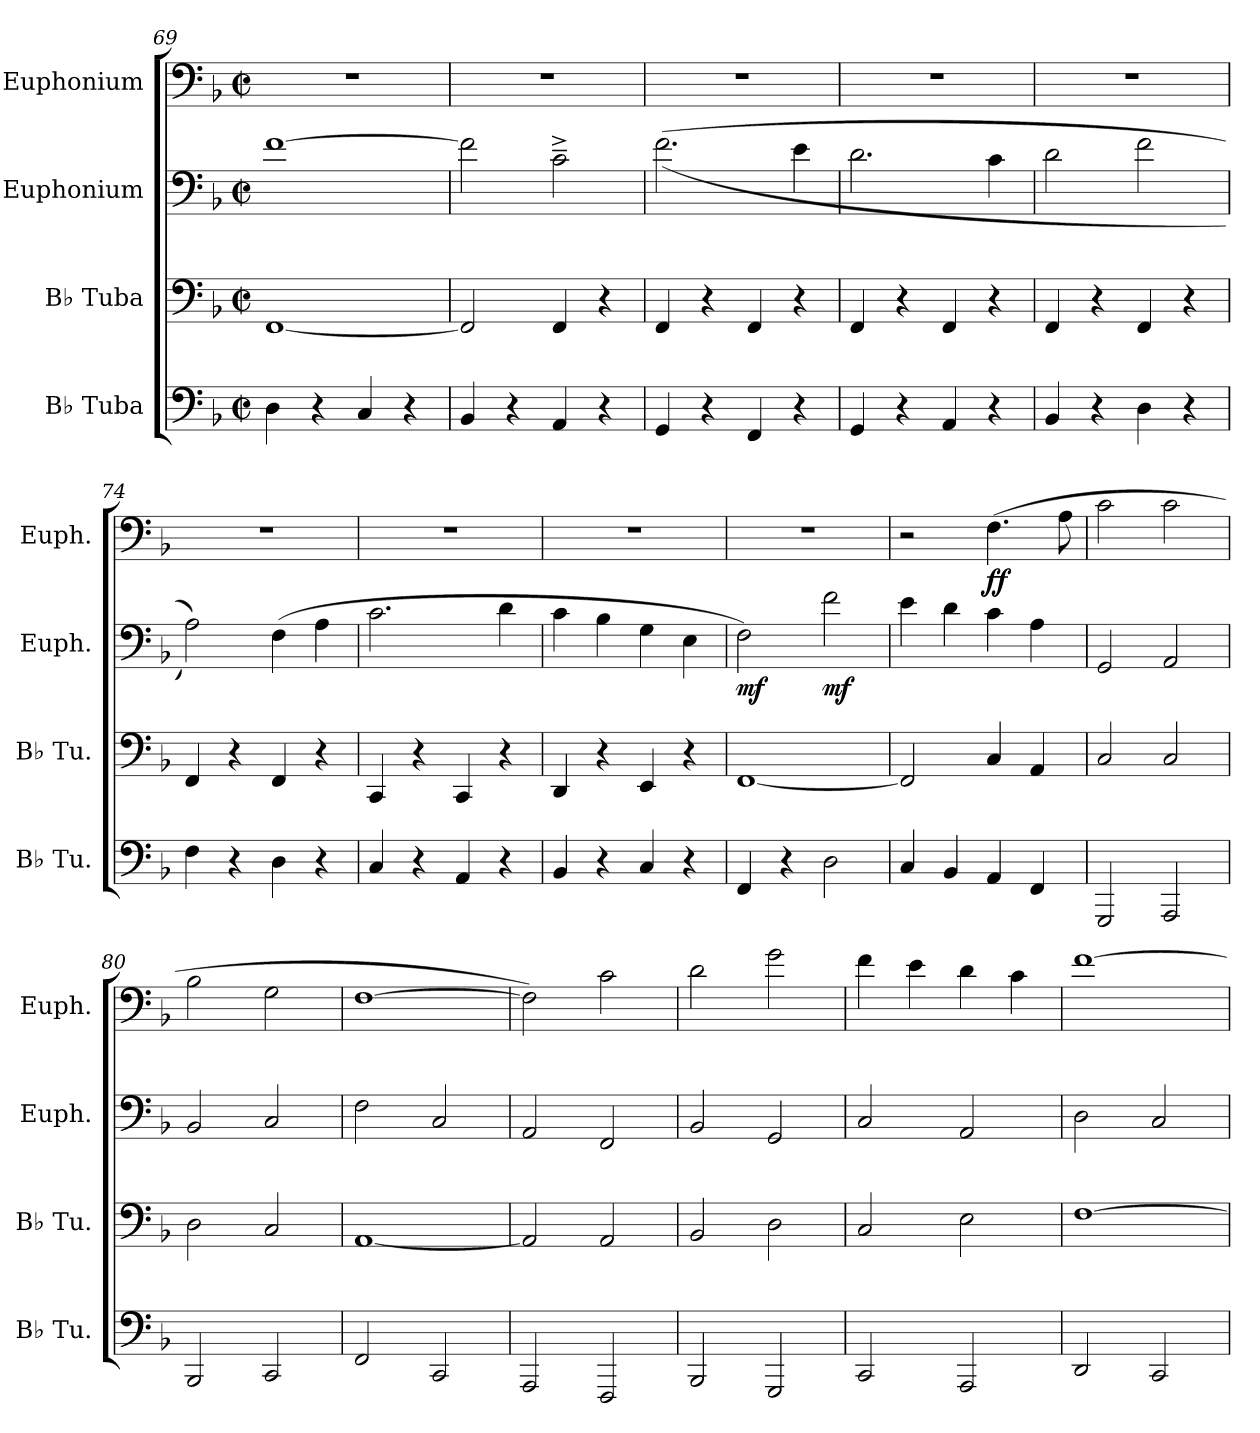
**kern	**kern	**kern	**dynam	**kern	**dynam
*part4	*part3	*part2	*part2	*part1	*part1
*staff4	*staff3	*staff2	*staff2	*staff1	*staff1
*I"B♭ Tuba	*I"B♭ Tuba	*I"Euphonium	*	*I"Euphonium	*
*I'B♭ Tu.	*I'B♭ Tu.	*I'Euph.	*	*I'Euph.	*
*clefF4	*clefF4	*clefF4	*	*clefF4	*
*k[b-]	*k[b-]	*k[b-]	*	*k[b-]	*
*M2/2	*M2/2	*M2/2	*	*M2/2	*
*met(c|)	*met(c|)	*met(c|)	*	*met(c|)	*
=69	=69	=69	=69	=69	=69
4D\	[1FF	[1f	.	1r	.
4r	.	.	.	.	.
4C/	.	.	.	.	.
4r	.	.	.	.	.
=70	=70	=70	=70	=70	=70
4BB-/	2FF/]	2f\]	.	1r	.
4r	.	.	.	.	.
4AA/	4FF/	2c^~\	.	.	.
4r	4r	.	.	.	.
=71	=71	=71	=71	=71	=71
4GG/	4FF/	((2.f\	.	1r	.
4r	4r	.	.	.	.
4FF/	4FF/	.	.	.	.
4r	4r	4e\	.	.	.
=72	=72	=72	=72	=72	=72
4GG/	4FF/	2.d\	.	1r	.
4r	4r	.	.	.	.
4AA/	4FF/	.	.	.	.
4r	4r	4c\	.	.	.
=73	=73	=73	=73	=73	=73
4BB-/	4FF/	2d\	.	1r	.
4r	4r	.	.	.	.
4D\	4FF/	2f\	.	.	.
4r	4r	.	.	.	.
=74	=74	=74	=74	=74	=74
4F\	4FF/	2A\))	.	1r	.
4r	4r	.	.	.	.
4D\	4FF/	(4F\	.	.	.
4r	4r	4A\	.	.	.
!!LO:LB:g=z
=75	=75	=75	=75	=75	=75
4C/	4CC/	2.c\	.	1r	.
4r	4r	.	.	.	.
4AA/	4CC/	.	.	.	.
4r	4r	4d\	.	.	.
=76	=76	=76	=76	=76	=76
4BB-/	4DD/	4c\	.	1r	.
4r	4r	4B-\	.	.	.
4C/	4EE/	4G\	.	.	.
4r	4r	4E\	.	.	.
=77	=77	=77	=77	=77	=77
!	!	!	!LO:DY:b	!	!
4FF/	[1FF	2F\)	mf	1r	.
4r	.	.	.	.	.
!	!	!	!LO:DY:b	!	!
2D\	.	2f\	mf	.	.
=78	=78	=78	=78	=78	=78
4C/	2FF/]	4e\	.	2r	.
4BB-/	.	4d\	.	.	.
!	!	!	!	!	!LO:DY:b
4AA/	4C/	4c\	.	(4.F\	ff
4FF/	4AA/	4A\	.	.	.
.	.	.	.	8A\	.
=79	=79	=79	=79	=79	=79
2GGG/	2C/	2GG/	.	2c\	.
2AAA/	2C/	2AA/	.	2c\	.
=80	=80	=80	=80	=80	=80
2BBB-/	2D\	2BB-/	.	2B-\	.
2CC/	2C/	2C/	.	2G\	.
=81	=81	=81	=81	=81	=81
2FF/	[1AA	2F\	.	[1F	.
2CC/	.	2C/	.	.	.
=82	=82	=82	=82	=82	=82
2AAA/	2AA/]	2AA/	.	2F\])	.
2FFF/	2AA/	2FF/	.	2c\	.
=83	=83	=83	=83	=83	=83
2BBB-/	2BB-/	2BB-/	.	2d\	.
2GGG/	2D\	2GG/	.	2g\	.
!!LO:PB:g=z
=84	=84	=84	=84	=84	=84
2CC/	2C/	2C/	.	4f\	.
.	.	.	.	4e\	.
2AAA/	2E\	2AA/	.	4d\	.
.	.	.	.	4c\	.
=85	=85	=85	=85	=85	=85
2DD/	[1F	2D\	.	[1f	.
2CC/	.	2C/	.	.	.
=	=	=	=	=	=
*-	*-	*-	*-	*-	*-
